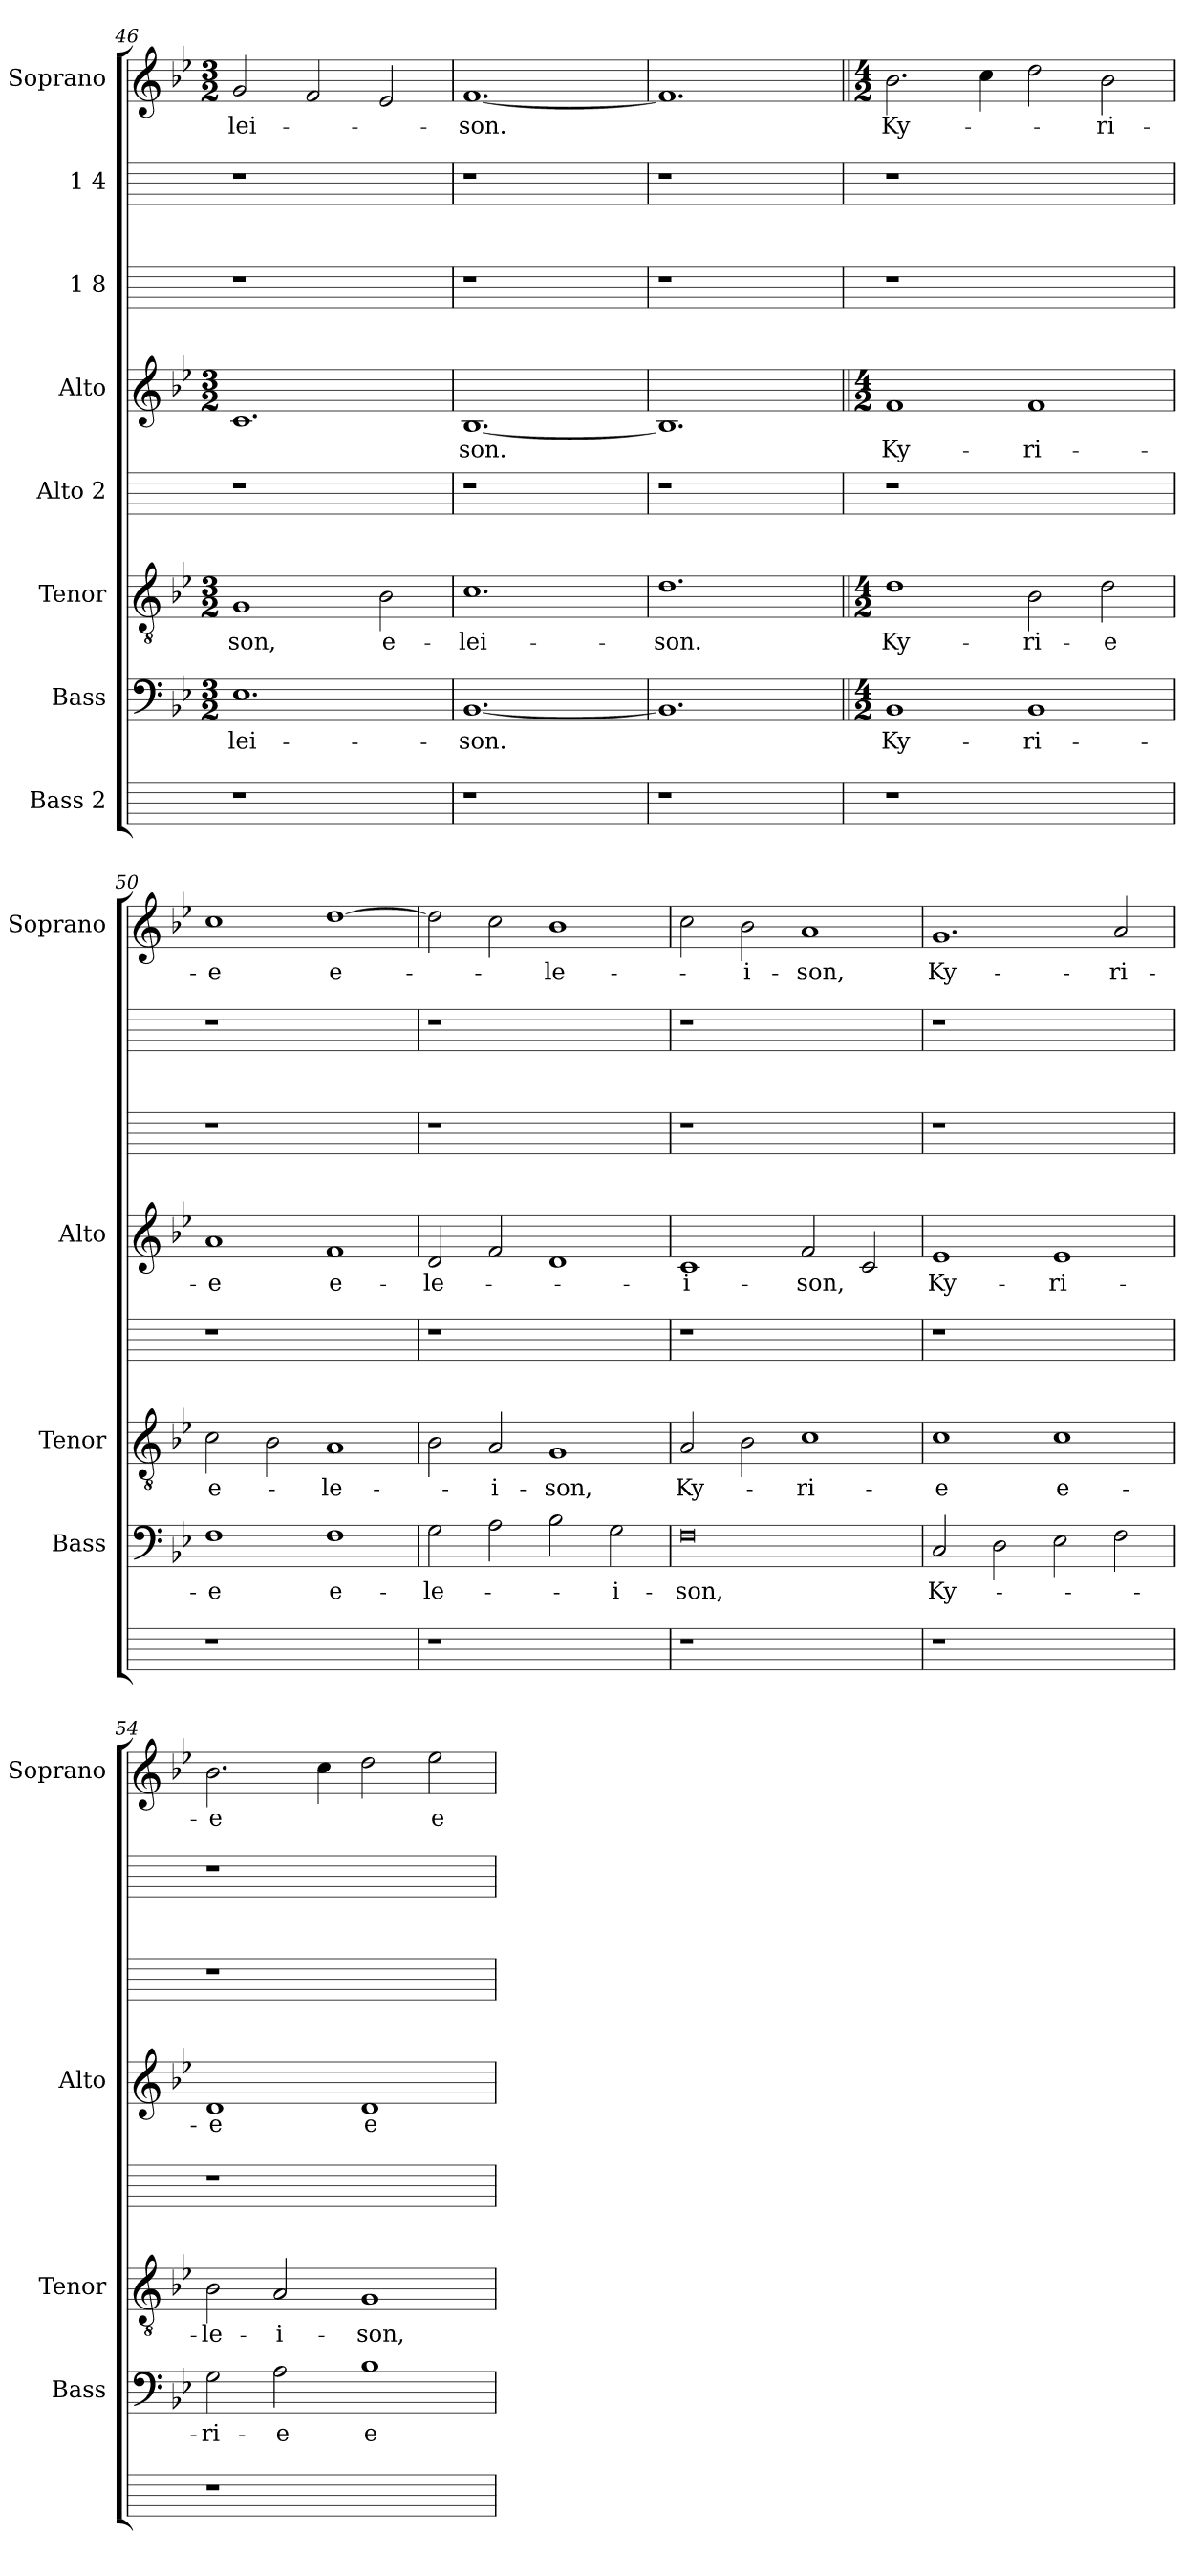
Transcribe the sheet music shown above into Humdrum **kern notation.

**kern	**kern	**text	**kern	**text	**kern	**kern	**text	**kern	**kern	**kern	**text
*part8	*part7	*part7	*part6	*part6	*part5	*part4	*part4	*part3	*part2	*part1	*part1
*staff8	*staff7	*staff7	*staff6	*staff6	*staff5	*staff4	*staff4	*staff3	*staff2	*staff1	*staff1
*I"Bass 2	*I"Bass	*	*I"Tenor	*	*I"Alto 2	*I"Alto	*	*I"1 8	*I"1 4	*I"Soprano	*
*	*I'Bass	*	*I'Tenor	*	*	*I'Alto	*	*	*	*I'Soprano	*
*	*clefF4	*	*clefGv2	*	*	*clefG2	*	*	*	*clefG2	*
*	*k[b-e-]	*	*k[b-e-]	*	*	*k[b-e-]	*	*	*	*k[b-e-]	*
*	*B-:	*	*B-:	*	*	*B-:	*	*	*	*B-:	*
*	*M3/2	*	*M3/2	*	*	*M3/2	*	*	*	*M3/2	*
=46	=46	=46	=46	=46	=46	=46	=46	=46	=46	=46	=46
!	!	!LO:LY:b:cj	!	!LO:LY:b:cj	!	!	!	!	!	!	!LO:LY:b:cj
1r	1.E-	-lei-	1G	-son,	1r	1.c	.	1r	1r	2g/	-lei-
.	.	.	.	.	.	.	.	.	.	2f/	.
!	!	!	!	!LO:LY:b:cj	!	!	!	!	!	!	!
2ryy	.	.	2B-\	e-	2ryy	.	.	2ryy	2ryy	2e-/	.
=47	=47	=47	=47	=47	=47	=47	=47	=47	=47	=47	=47
!	!	!LO:LY:b	!	!LO:LY:b:cj	!	!	!LO:LY:b	!	!	!	!LO:LY:b
1r	[<1.BB-	-son.	1.c	-lei-	1r	[<1.B-	-son.	1r	1r	[<1.f	-son.
2ryy	.	.	.	.	2ryy	.	.	2ryy	2ryy	.	.
=48	=48	=48	=48	=48	=48	=48	=48	=48	=48	=48	=48
!	!	!	!	!LO:LY:b:cj	!	!	!	!	!	!	!
1r	1.BB-]	.	1.d	-son.	1r	1.B-]	.	1r	1r	1.f]	.
2ryy	.	.	.	.	2ryy	.	.	2ryy	2ryy	.	.
!!LO:PB:g=z
=49	=49||	=49||	=49||	=49||	=49	=49||	=49||	=49	=49	=49||	=49||
*	*M4/2	*	*M4/2	*	*	*M4/2	*	*	*	*M4/2	*
!	!	!LO:LY:b:cj	!	!LO:LY:b:cj	!	!	!LO:LY:b:cj	!	!	!	!LO:LY:b:cj
1r	1BB-	Ky-	1d	Ky-	1r	1f	Ky-	1r	1r	2.b-\	Ky-
.	.	.	.	.	.	.	.	.	.	4cc\	.
!	!	!LO:LY:b:cj	!	!LO:LY:b:cj	!	!	!LO:LY:b:cj	!	!	!	!
1ryy	1BB-	-ri-	2B-\	-ri-	1ryy	1f	-ri-	1ryy	1ryy	2dd\	.
!	!	!	!	!LO:LY:b:cj	!	!	!	!	!	!	!LO:LY:b:cj
.	.	.	2d\	-e	.	.	.	.	.	2b-\	-ri-
=50	=50	=50	=50	=50	=50	=50	=50	=50	=50	=50	=50
!	!	!LO:LY:b:rj	!	!LO:LY:b:cj	!	!	!LO:LY:b:rj	!	!	!	!LO:LY:b:rj
1r	1F	-e	2c\	e-	1r	1a	-e	1r	1r	1cc	-e
.	.	.	2B-\	.	.	.	.	.	.	.	.
!	!	!LO:LY:b:rj	!	!LO:LY:b:cj	!	!	!LO:LY:b:rj	!	!	!	!LO:LY:b:rj
1ryy	1F	e-	1A	-le-	1ryy	1f	e-	1ryy	1ryy	[>1dd	e-
=51	=51	=51	=51	=51	=51	=51	=51	=51	=51	=51	=51
!	!	!LO:LY:b:cj	!	!	!	!	!LO:LY:b:cj	!	!	!	!
1r	2G\	-le-	2B-\	.	1r	2d/	-le-	1r	1r	2dd\]	.
!	!	!	!	!LO:LY:b:cj	!	!	!	!	!	!	!
.	2A\	.	2A/	-i-	.	2f/	.	.	.	2cc\	.
!	!	!	!	!LO:LY:b:cj	!	!	!	!	!	!	!LO:LY:b:cj
1ryy	2B-\	.	1G	-son,	1ryy	1d	.	1ryy	1ryy	1b-	-le-
!	!	!LO:LY:b:cj	!	!	!	!	!	!	!	!	!
.	2G\	-i-	.	.	.	.	.	.	.	.	.
=52	=52	=52	=52	=52	=52	=52	=52	=52	=52	=52	=52
!	!	!LO:LY:b:cj	!	!LO:LY:b:cj	!	!	!LO:LY:b:rj	!	!	!	!
1r	0F	-son,	2A/	Ky-	1r	1c	-i-	1r	1r	2cc\	.
!	!	!	!	!	!	!	!	!	!	!	!LO:LY:b:cj
.	.	.	2B-\	.	.	.	.	.	.	2b-\	-i-
!	!	!	!	!LO:LY:b:cj	!	!	!LO:LY:b	!	!	!	!LO:LY:b:cj
1ryy	.	.	1c	-ri-	1ryy	2f/	-son,	1ryy	1ryy	1a	-son,
.	.	.	.	.	.	2c/	.	.	.	.	.
=53	=53	=53	=53	=53	=53	=53	=53	=53	=53	=53	=53
!	!	!LO:LY:b:cj	!	!LO:LY:b:rj	!	!	!LO:LY:b:cj	!	!	!	!LO:LY:b:cj
1r	2C/	Ky-	1c	-e	1r	1e-	Ky-	1r	1r	1.g	Ky-
.	2D\	.	.	.	.	.	.	.	.	.	.
!	!	!	!	!LO:LY:b:rj	!	!	!LO:LY:b:cj	!	!	!	!
1ryy	2E-\	.	1c	e-	1ryy	1e-	-ri-	1ryy	1ryy	.	.
!	!	!	!	!	!	!	!	!	!	!	!LO:LY:b:cj
.	2F\	.	.	.	.	.	.	.	.	2a/	-ri-
!!LO:LB:g=z
=54	=54	=54	=54	=54	=54	=54	=54	=54	=54	=54	=54
!	!	!LO:LY:b:cj	!	!LO:LY:b:cj	!	!	!LO:LY:b:rj	!	!	!	!LO:LY:b:cj
1r	2G\	-ri-	2B-\	-le-	1r	1d	-e	1r	1r	2.b-\	-e
!	!	!LO:LY:b:cj	!	!LO:LY:b:cj	!	!	!	!	!	!	!
.	2A\	-e	2A/	-i-	.	.	.	.	.	.	.
.	.	.	.	.	.	.	.	.	.	4cc\	.
!	!	!LO:LY:b:rj	!	!LO:LY:b:cj	!	!	!LO:LY:b:rj	!	!	!	!
1ryy	1B-	e-	1G	-son,	1ryy	1d	e-	1ryy	1ryy	2dd\	.
!	!	!	!	!	!	!	!	!	!	!	!LO:LY:b:cj
.	.	.	.	.	.	.	.	.	.	2ee-\	e-
=	=	=	=	=	=	=	=	=	=	=	=
*-	*-	*-	*-	*-	*-	*-	*-	*-	*-	*-	*-
